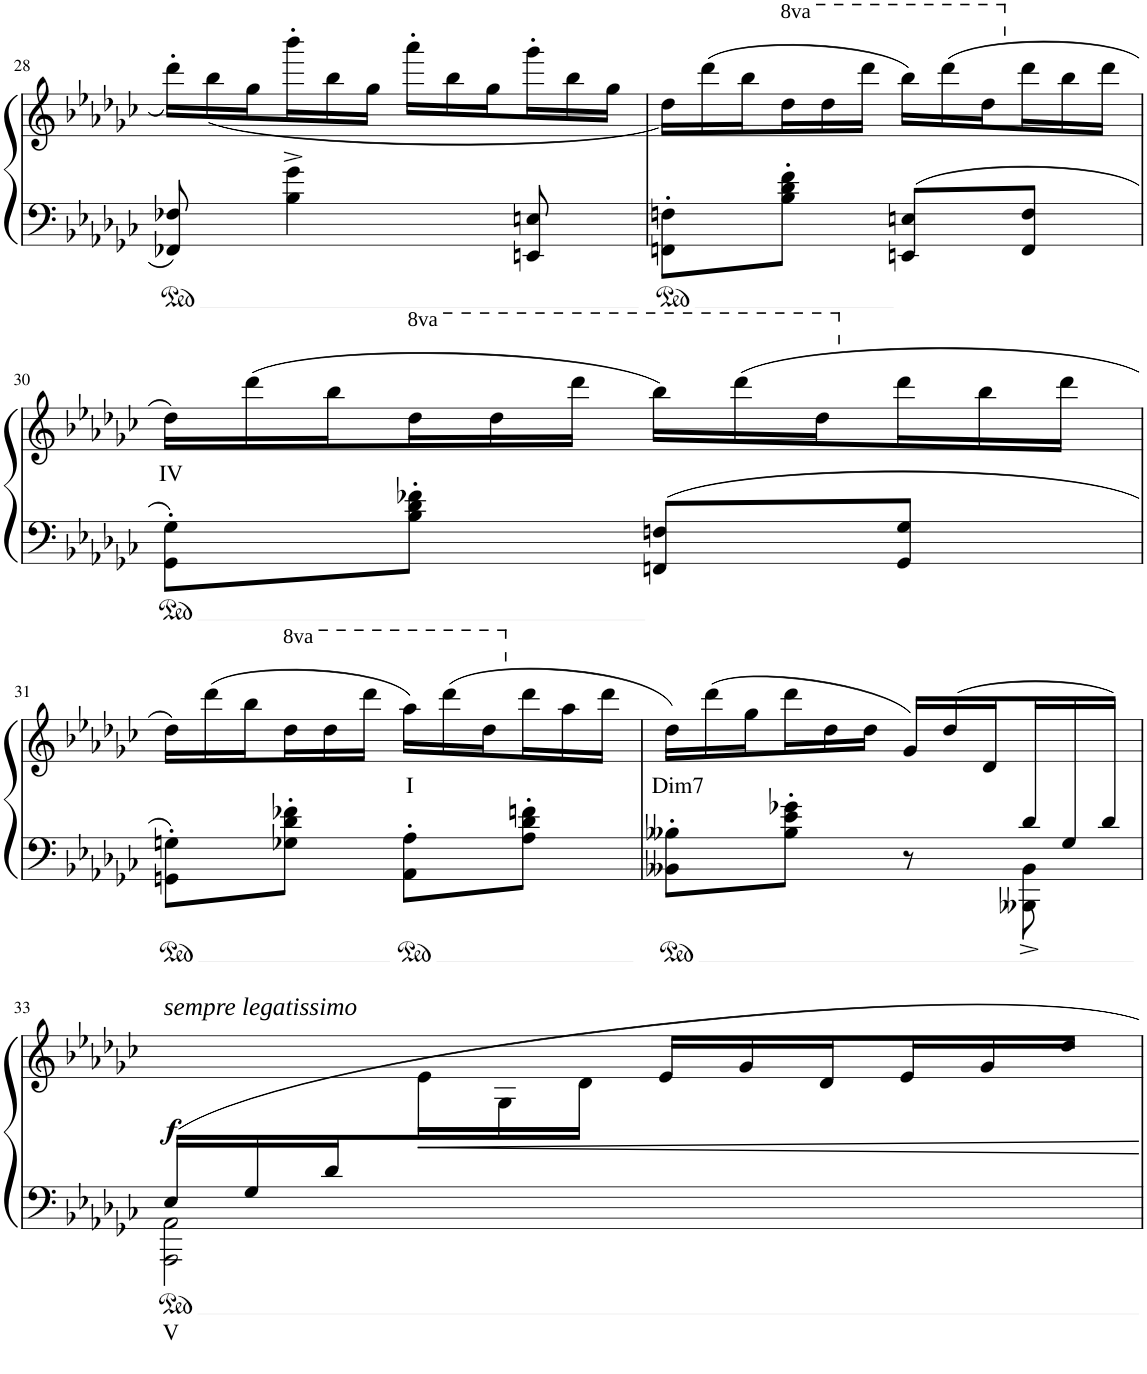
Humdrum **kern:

**kern	**text	**kern	**text	**dynam
*part1	*part1	*part1	*part1	*part1
*staff2	*staff2	*staff1	*staff1	*staff1/2
*I"Piano	*	*	*	*
*I'Pno	*	*	*	*
!!LO:PB:g=z
*clefF4	*	*clefG2	*	*
*k[b-e-a-d-g-c-]	*	*k[b-e-a-d-g-c-]	*	*
*M2/4	*	*M2/4	*	*
*	*	*Xtuplet	*	*
=28	=28	=28	=28	=28
8FF-X/ 8F-X/	.	24ddd-'\LL	.	.
.	.	(<24bb-\	.	.
.	.	24gg-\	.	.
4B-\^ 4g-\^	.	24bbb-'\	.	.
.	.	24bb-\	.	.
.	.	24gg-\JJ	.	.
.	.	24aaa-'\LL	.	.
.	.	24bb-\	.	.
.	.	24gg-\	.	.
8EEn/ 8En/	.	24ggg-'\	.	.
.	.	24bb-\	.	.
.	.	24gg-\JJ	.	.
=29	=29	=29	=29	=29
8FFn\' 8Fn\'L	.	24dd-\LL)	.	.
.	.	(24ddd-\	.	.
.	.	24bb-\	.	.
*	*	*8va	*	*
8B-\' 8d-\' 8f\'J	.	24ddd-\	.	.
.	.	24ddd-\	.	.
.	.	24dddd-\JJ	.	.
8EEn/ 8En/L	.	24bbb-\LL)	.	.
.	.	(24dddd-\	.	.
.	.	24ddd-\	.	.
*	*	*X8va	*	*
8FF/ 8F/J	.	24ddd-\	.	.
.	.	24bb-\	.	.
.	.	24ddd-\JJ	.	.
!!LO:LB:g=z
=30	=30	=30	=30	=30
!	!	!	!LO:LY:b	!
8GG-\' 8G-\'L	.	24dd-\LL)	IV	.
.	.	(24ddd-\	.	.
.	.	24bb-\	.	.
*	*	*8va	*	*
8B-\' 8d-\' 8f-X\'J	.	24ddd-\	.	.
.	.	24ddd-\	.	.
.	.	24dddd-\JJ	.	.
8FFn/ 8Fn/L	.	24bbb-\LL)	.	.
.	.	(24dddd-\	.	.
.	.	24ddd-\	.	.
*	*	*X8va	*	*
8GG-/ 8G-/J	.	24ddd-\	.	.
.	.	24bb-\	.	.
.	.	24ddd-\JJ	.	.
!!LO:LB:g=z
=31	=31	=31	=31	=31
8GGn\' 8Gn\'L	.	24dd-\LL)	.	.
.	.	(24ddd-\	.	.
.	.	24bb-\	.	.
*	*	*8va	*	*
8G-X\' 8d-\' 8f-X\'J	.	24ddd-\	.	.
.	.	24ddd-\	.	.
.	.	24dddd-\JJ	.	.
!	!	!	!LO:LY:b	!
8AA-\' 8A-\'L	.	24aaa-\LL)	I	.
.	.	(24dddd-\	.	.
.	.	24ddd-\	.	.
*	*	*X8va	*	*
8A-\' 8d-\' 8fn\'J	.	24ddd-\	.	.
.	.	24aa-\	.	.
.	.	24ddd-\JJ	.	.
=32	=32	=32	=32	=32
*^	*	*	*	*
!	!	!	!	!LO:LY:b	!
4.ryy	8BB--X\' 8B--X\'L	.	24dd-\LL)	Dim7	.
.	.	.	(24ddd-\	.	.
.	.	.	24gg-\	.	.
.	8B--\' 8e-\' 8g-X\'J	.	24ddd-\	.	.
.	.	.	24dd-\	.	.
.	.	.	24dd-\JJ	.	.
.	8r	.	24g-/LL)	.	.
.	.	.	(>24dd-/	.	.
.	.	.	24d-/	.	.
*Xtuplet	*	*	*	*	*
24d-^/	8BBB--X\ 8BB--\	.	8ryy	.	.
24G-/	.	.	.	.	.
24d-/JJ)	.	.	.	.	.
!!LO:LB:g=z
=33	=33	=33	=33	=33	=33
!	!	!	!LO:TX:a:i:t=sempre legatissimo	!	!
!	!	!LO:LY:b	!	!	!LO:DY:b
24E-/LL	2AAA-\ 2AA-\	V	8ryy	.	f
24G-/	.	.	.	.	.
24d-/	.	.	.	.	.
4.ryy	.	.	24e-\	.	.
.	.	.	24G-\	.	.
.	.	.	24d-\JJ	.	.
.	.	.	24e-/LL	.	.
.	.	.	24g-/	.	.
.	.	.	24d-/	.	.
.	.	.	24e-/	.	.
.	.	.	24g-/	.	.
.	.	.	24dd-/JJ	.	.
*v	*v	*	*	*	*
=	=	=	=	=
*-	*-	*-	*-	*-
